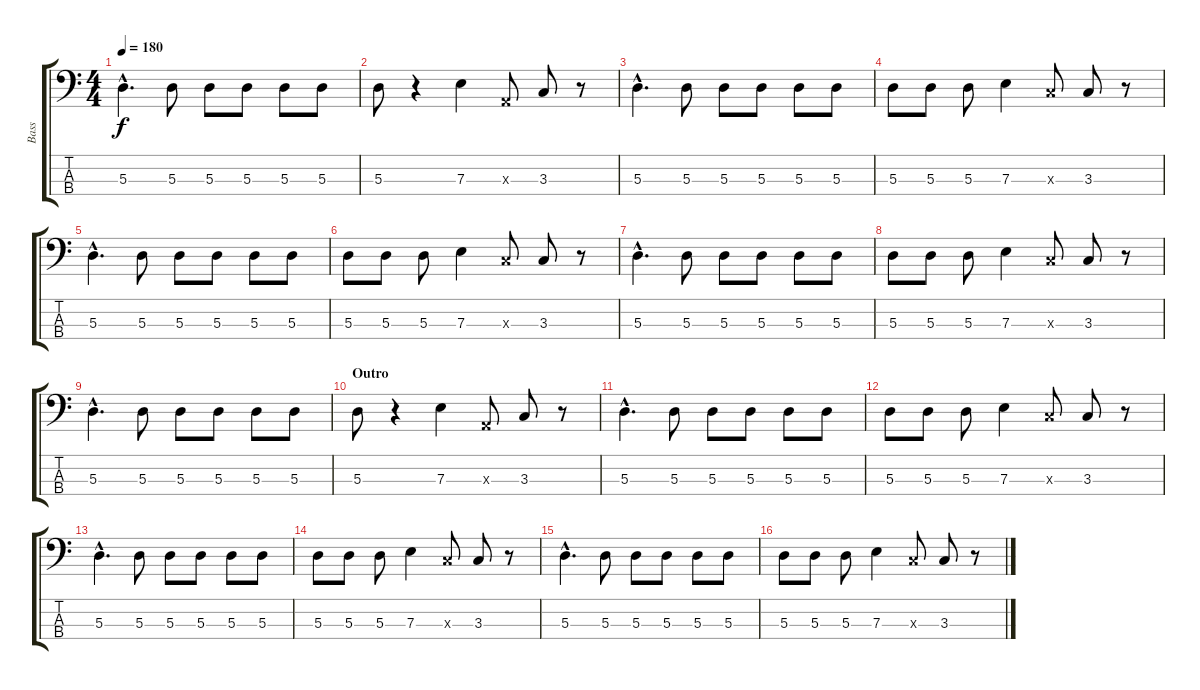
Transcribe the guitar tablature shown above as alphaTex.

\track ("Bass" "Bass") {instrument electricbassfinger}
\staff {score tabs}
\tuning (G2 D2 A1 E1) {hide}
\ts (4 4)
\tempo 180
\clef f4
\ks c
5.3{hac}.4{d dy f} 5.3.8 5.3.8 5.3.8 5.3.8 5.3.8 |
5.3.8 r.4 7.3.4 0.3{x}.8 3.3.8 r.8 |
5.3{hac}.4{d} 5.3.8 5.3.8 5.3.8 5.3.8 5.3.8 |
5.3.8 5.3.8 5.3.8 7.3.4 3.3{x}.8 3.3.8 r.8 |
5.3{hac}.4{d} 5.3.8 5.3.8 5.3.8 5.3.8 5.3.8 |
5.3.8 5.3.8 5.3.8 7.3.4 3.3{x}.8 3.3.8 r.8 |
5.3{hac}.4{d} 5.3.8 5.3.8 5.3.8 5.3.8 5.3.8 |
5.3.8 5.3.8 5.3.8 7.3.4 3.3{x}.8 3.3.8 r.8 |
5.3{hac}.4{d} 5.3.8 5.3.8 5.3.8 5.3.8 5.3.8 |
\section ("" "Outro")
5.3.8 r.4 7.3.4 0.3{x}.8 3.3.8 r.8 |
5.3{hac}.4{d} 5.3.8 5.3.8 5.3.8 5.3.8 5.3.8 |
5.3.8 5.3.8 5.3.8 7.3.4 3.3{x}.8 3.3.8 r.8 |
5.3{hac}.4{d} 5.3.8 5.3.8 5.3.8 5.3.8 5.3.8 |
5.3.8 5.3.8 5.3.8 7.3.4 3.3{x}.8 3.3.8 r.8 |
5.3{hac}.4{d} 5.3.8 5.3.8 5.3.8 5.3.8 5.3.8 |
5.3.8 5.3.8 5.3.8 7.3.4 3.3{x}.8 3.3.8 r.8
